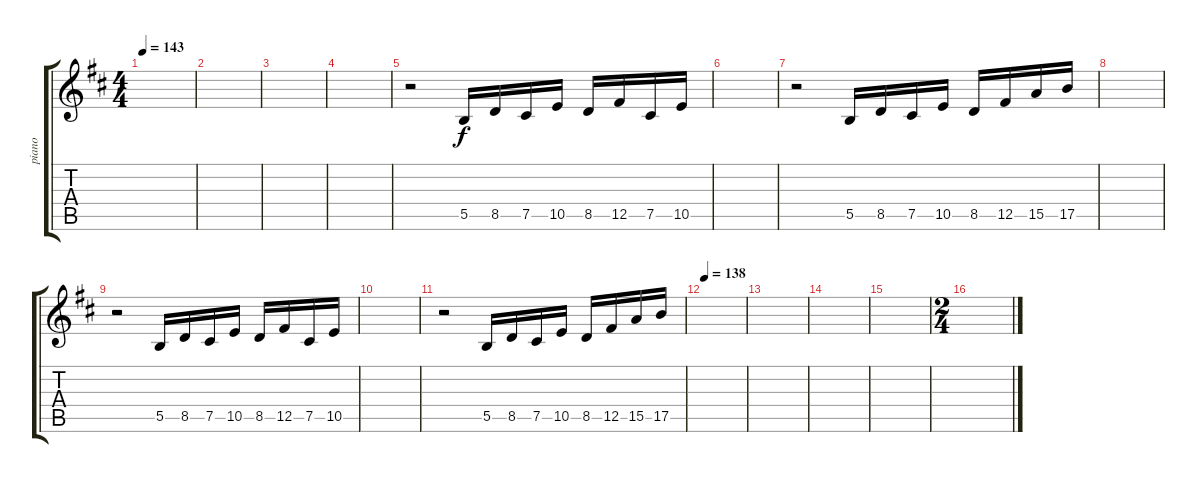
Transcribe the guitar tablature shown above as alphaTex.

\track ("piano" "piano") {instrument acousticgrandpiano}
\staff {score tabs}
\tuning (Db5 Ab4 E4 B3 Gb3 B2) {hide}
\ts (4 4)
\tempo 143
\clef g2
\ks bminor
|
|
|
|
r.2 5.5.16 8.5.16 7.5.16 10.5.16 8.5.16 12.5.16 7.5.16 10.5.16 |
|
r.2 5.5.16 8.5.16 7.5.16 10.5.16 8.5.16 12.5.16 15.5.16 17.5.16 |
|
r.2 5.5.16 8.5.16 7.5.16 10.5.16 8.5.16 12.5.16 7.5.16 10.5.16 |
|
r.2 5.5.16 8.5.16 7.5.16 10.5.16 8.5.16 12.5.16 15.5.16 17.5.16 |
\tempo 138
|
|
|
|
\ts (2 4)
